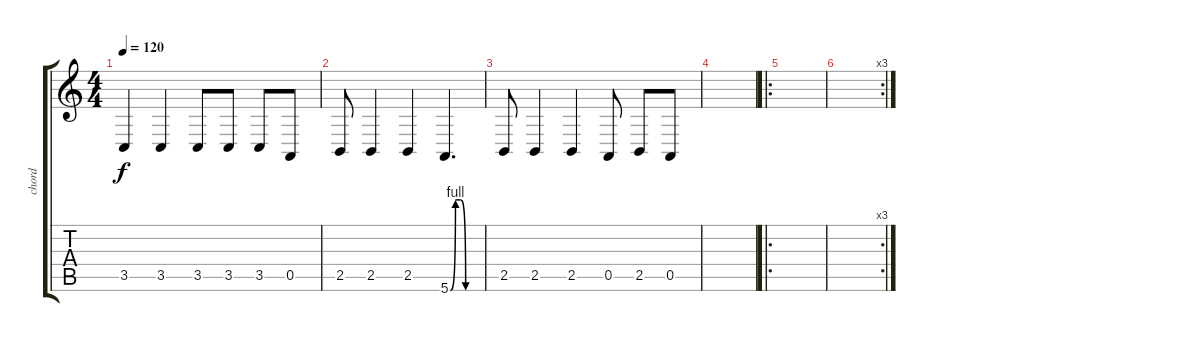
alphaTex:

\track ("chord" "chord") {instrument viola}
\staff {score tabs}
\tuning (E4 B3 G3 D3 A2 E2) {hide}
\ts (4 4)
\tempo 120
\clef g2
\ks c
3.5.4{dy f} 3.5.4 3.5.8 3.5.8 3.5.8 0.5.8 |
2.5.8 2.5.4 2.5.4 5.6{be (custom 0 0 10 4 20 4 30 0 60 0)}.4{d} |
2.5.8 2.5.4 2.5.4 0.5.8 2.5.8 0.5.8 |
|
\ro
|
\rc 3
